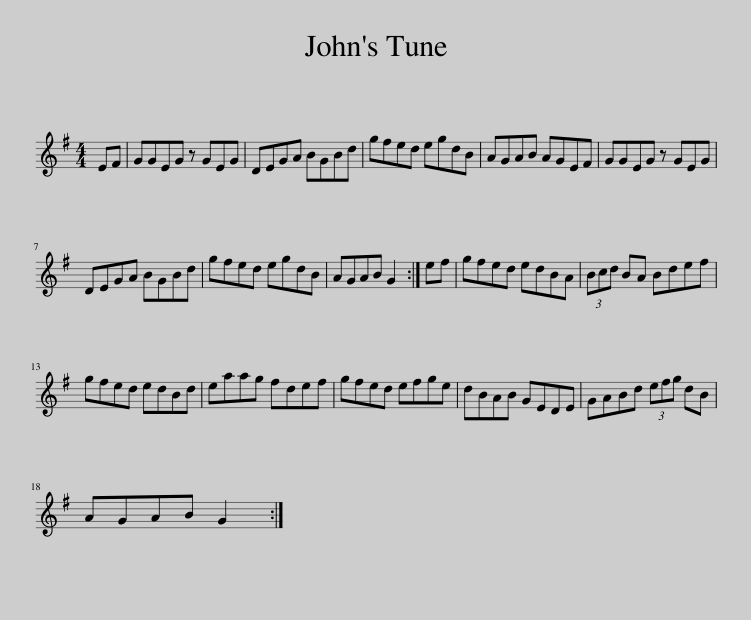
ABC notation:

X:1
L:1/8
M:4/4
I:linebreak $
K:G
V:1 treble
V:1
 EF | GGEG z GEG | DEGA BGBd | gfed egdB | AGAB AGEF | %5
 GGEG z GEG |$ DEGA BGBd | gfed egdB | AGAB G2 :| ef | %10
 gfed edBA | (3Bcd BA Bdef |$ gfed edBd | eaag fdef | gfed efge | %15
 dBAB GEDE | GABd (3efg dB |$ AGAB G2 :| %18
